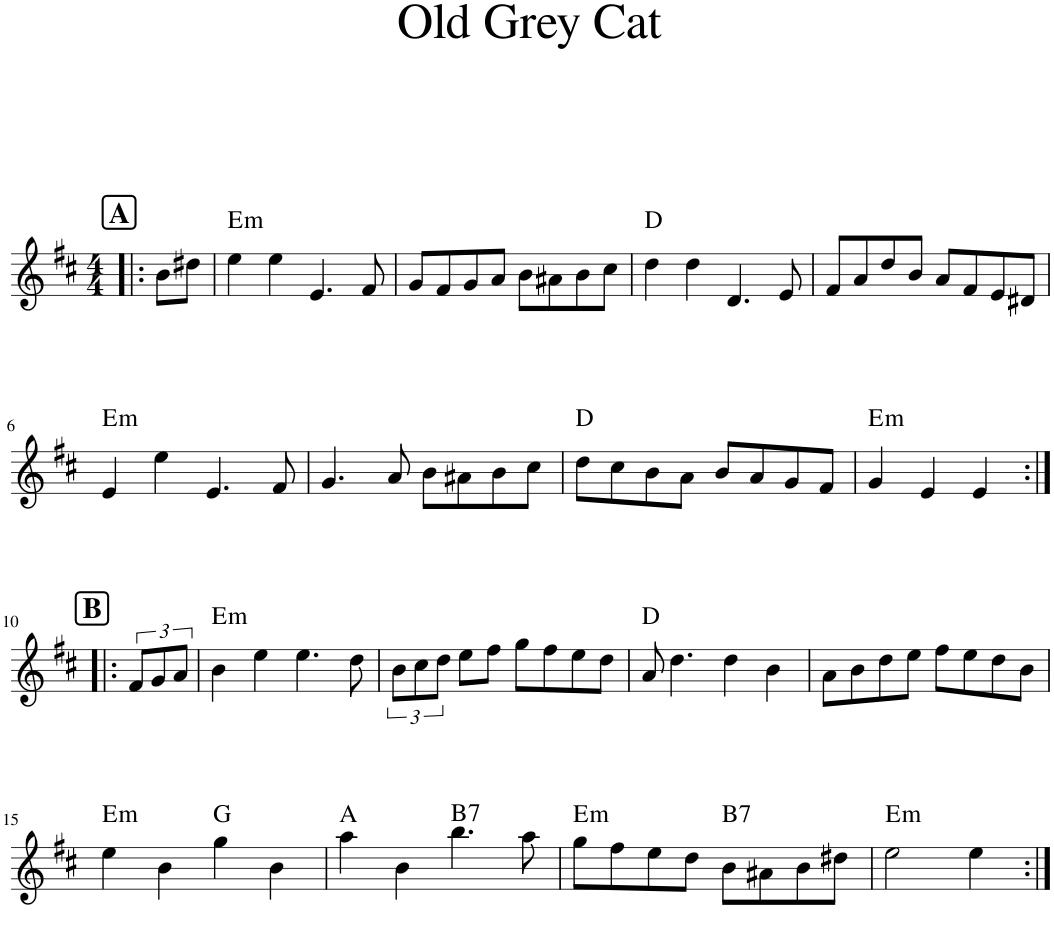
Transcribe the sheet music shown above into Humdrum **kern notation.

**kern	**harte
*part1	*part1
*staff1	*
*I"Piano	*
*I'Pno	*
*clefG2	*
*k[f#c#]	*
*M4/4	*
!!LO:REH:place=s1:a:B:cj:fs=14:t=A
=1!|:	=1!|:
8b\L	.
8dd#X\J	.
=2	=2
!	!LO:H:kt=m
4ee\	E:min
4ee\	.
4.e/	.
8f#/	.
=3	=3
8g/L	.
8f#/	.
8g/	.
8a/J	.
8b\L	.
8a#X\	.
8b\	.
8cc#\J	.
=4	=4
4dd\	D:maj
4dd\	.
4.d/	.
8e/	.
=5	=5
8f#/L	.
8a/	.
8dd/	.
8b/J	.
8a/L	.
8f#/	.
8e/	.
8d#X/J	.
!!LO:LB:g=z
=6	=6
!	!LO:H:kt=m
4e/	E:min
4ee\	.
4.e/	.
8f#/	.
=7	=7
4.g/	.
8a/	.
8b\L	.
8a#X\	.
8b\	.
8cc#\J	.
=8	=8
8dd\L	D:maj
8cc#\	.
8b\	.
8a\J	.
8b/L	.
8a/	.
8g/	.
8f#/J	.
=9	=9
!	!LO:H:kt=m
4g/	E:min
4e/	.
4e/	.
!!LO:LB:g=z
!!LO:REH:place=s1:a:B:cj:fs=14:t=B
=10:|!|:	=10:|!|:
12f#/L	.
12g/	.
12a/J	.
=11	=11
!	!LO:H:kt=m
4b\	E:min
4ee\	.
4.ee\	.
8dd\	.
=12	=12
12b\L	.
12cc#\	.
12dd\J	.
8ee\L	.
8ff#\J	.
8gg\L	.
8ff#\	.
8ee\	.
8dd\J	.
=13	=13
8a/	D:maj
4.dd\	.
4dd\	.
4b\	.
=14	=14
8a\L	.
8b\	.
8dd\	.
8ee\J	.
8ff#\L	.
8ee\	.
8dd\	.
8b\J	.
!!LO:LB:g=z
=15	=15
!	!LO:H:kt=m
4ee\	E:min
4b\	.
4gg\	G:maj
4b\	.
=16	=16
4aa\	A:maj
4b\	.
!	!LO:H:kt=7
4.bb\	B:7
8aa\	.
=17	=17
!	!LO:H:kt=m
8gg\L	E:min
8ff#\	.
8ee\	.
8dd\J	.
!	!LO:H:kt=7
8b\L	B:7
8a#X\	.
8b\	.
8dd#X\J	.
=18	=18
!	!LO:H:kt=m
2ee\	E:min
4ee\	.
=:|!	=:|!
*-	*-
